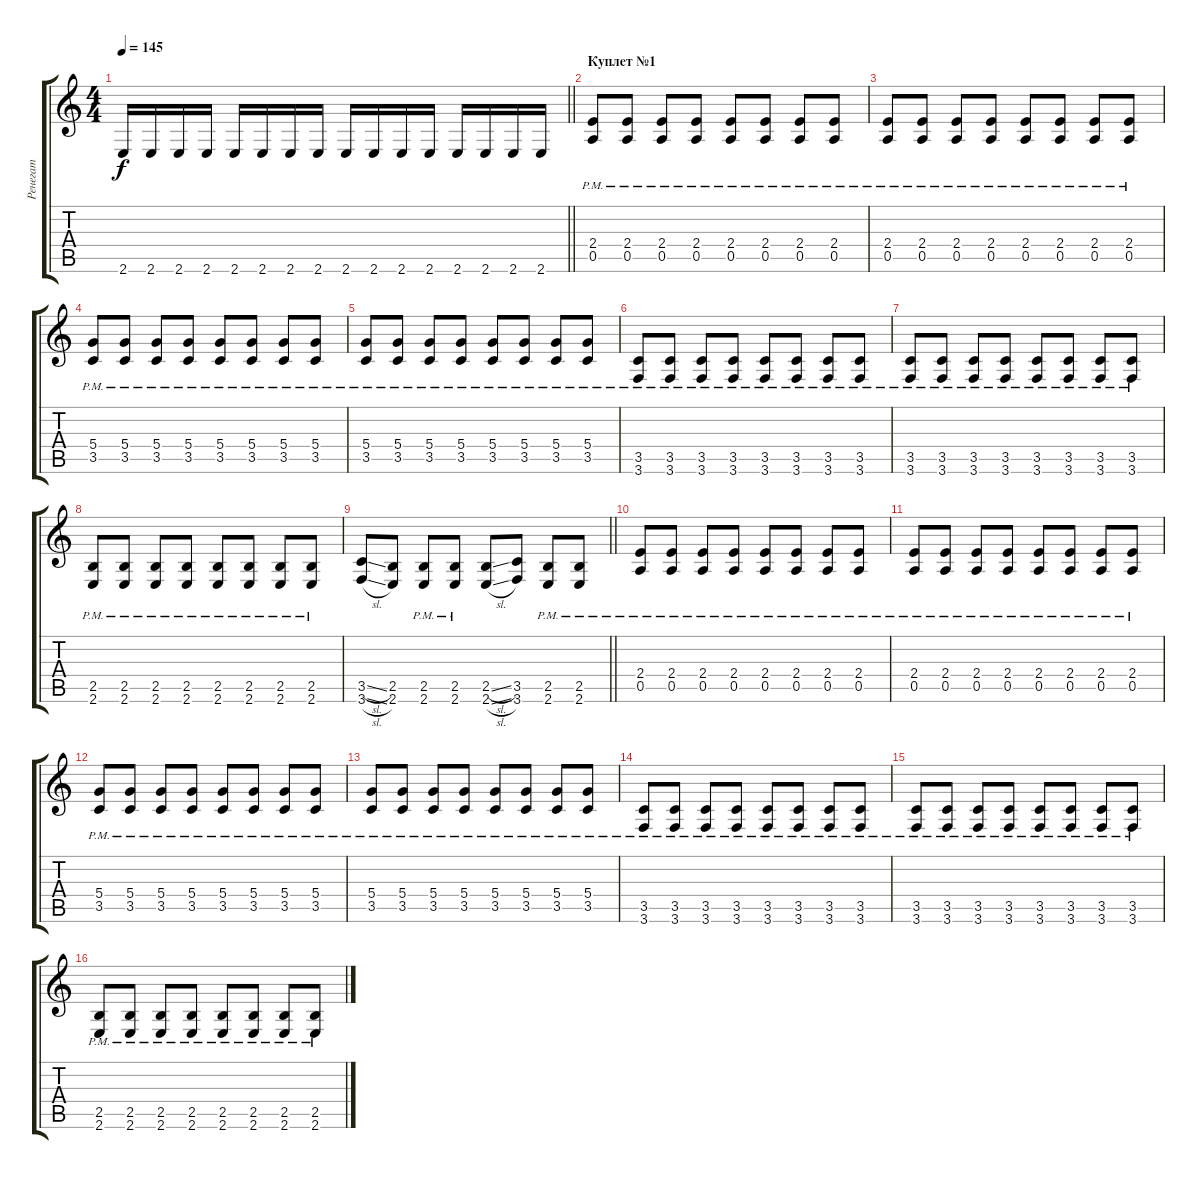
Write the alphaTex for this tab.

\track ("Ренегат" "Ренегат") {instrument overdrivenguitar}
\staff {score tabs}
\tuning (E4 B3 G3 D3 A2 D2) {hide}
\ts (4 4)
\tempo 145
\clef g2
\barLineRight lightlight
\ks c
2.6.16{dy f} 2.6.16 2.6.16 2.6.16 2.6.16 2.6.16 2.6.16 2.6.16 2.6.16 2.6.16 2.6.16 2.6.16 2.6.16 2.6.16 2.6.16 2.6.16 |
\section ("" "Куплет №1")
(2.4{pm} 0.5{pm}).8 (2.4{pm} 0.5{pm}).8 (2.4{pm} 0.5{pm}).8 (2.4{pm} 0.5{pm}).8 (2.4{pm} 0.5{pm}).8 (2.4{pm} 0.5{pm}).8 (2.4{pm} 0.5{pm}).8 (2.4{pm} 0.5{pm}).8 |
(2.4{pm} 0.5{pm}).8 (2.4{pm} 0.5{pm}).8 (2.4{pm} 0.5{pm}).8 (2.4{pm} 0.5{pm}).8 (2.4{pm} 0.5{pm}).8 (2.4{pm} 0.5{pm}).8 (2.4{pm} 0.5{pm}).8 (2.4{pm} 0.5{pm}).8 |
(5.4{pm} 3.5{pm}).8 (5.4{pm} 3.5{pm}).8 (5.4{pm} 3.5{pm}).8 (5.4{pm} 3.5{pm}).8 (5.4{pm} 3.5{pm}).8 (5.4{pm} 3.5{pm}).8 (5.4{pm} 3.5{pm}).8 (5.4{pm} 3.5{pm}).8 |
(5.4{pm} 3.5{pm}).8 (5.4{pm} 3.5{pm}).8 (5.4{pm} 3.5{pm}).8 (5.4{pm} 3.5{pm}).8 (5.4{pm} 3.5{pm}).8 (5.4{pm} 3.5{pm}).8 (5.4{pm} 3.5{pm}).8 (5.4{pm} 3.5{pm}).8 |
(3.5{pm} 3.6{pm}).8 (3.5{pm} 3.6{pm}).8 (3.5{pm} 3.6{pm}).8 (3.5{pm} 3.6{pm}).8 (3.5{pm} 3.6{pm}).8 (3.5{pm} 3.6{pm}).8 (3.5{pm} 3.6{pm}).8 (3.5{pm} 3.6{pm}).8 |
(3.5{pm} 3.6{pm}).8 (3.5{pm} 3.6{pm}).8 (3.5{pm} 3.6{pm}).8 (3.5{pm} 3.6{pm}).8 (3.5{pm} 3.6{pm}).8 (3.5{pm} 3.6{pm}).8 (3.5{pm} 3.6{pm}).8 (3.5{pm} 3.6{pm}).8 |
(2.5{pm} 2.6{pm}).8 (2.5{pm} 2.6{pm}).8 (2.5{pm} 2.6{pm}).8 (2.5{pm} 2.6{pm}).8 (2.5{pm} 2.6{pm}).8 (2.5{pm} 2.6{pm}).8 (2.5{pm} 2.6{pm}).8 (2.5{pm} 2.6{pm}).8 |
\barLineRight lightlight
(3.5{sl} 3.6{sl}).8 (2.5 2.6).8 (2.5{pm} 2.6{pm}).8 (2.5{pm} 2.6{pm}).8 (2.5{sl} 2.6{sl}).8 (3.5 3.6).8 (2.5{pm} 2.6{pm}).8 (2.5{pm} 2.6{pm}).8 |
(2.4{pm} 0.5{pm}).8 (2.4{pm} 0.5{pm}).8 (2.4{pm} 0.5{pm}).8 (2.4{pm} 0.5{pm}).8 (2.4{pm} 0.5{pm}).8 (2.4{pm} 0.5{pm}).8 (2.4{pm} 0.5{pm}).8 (2.4{pm} 0.5{pm}).8 |
(2.4{pm} 0.5{pm}).8 (2.4{pm} 0.5{pm}).8 (2.4{pm} 0.5{pm}).8 (2.4{pm} 0.5{pm}).8 (2.4{pm} 0.5{pm}).8 (2.4{pm} 0.5{pm}).8 (2.4{pm} 0.5{pm}).8 (2.4{pm} 0.5{pm}).8 |
(5.4{pm} 3.5{pm}).8 (5.4{pm} 3.5{pm}).8 (5.4{pm} 3.5{pm}).8 (5.4{pm} 3.5{pm}).8 (5.4{pm} 3.5{pm}).8 (5.4{pm} 3.5{pm}).8 (5.4{pm} 3.5{pm}).8 (5.4{pm} 3.5{pm}).8 |
(5.4{pm} 3.5{pm}).8 (5.4{pm} 3.5{pm}).8 (5.4{pm} 3.5{pm}).8 (5.4{pm} 3.5{pm}).8 (5.4{pm} 3.5{pm}).8 (5.4{pm} 3.5{pm}).8 (5.4{pm} 3.5{pm}).8 (5.4{pm} 3.5{pm}).8 |
(3.5{pm} 3.6{pm}).8 (3.5{pm} 3.6{pm}).8 (3.5{pm} 3.6{pm}).8 (3.5{pm} 3.6{pm}).8 (3.5{pm} 3.6{pm}).8 (3.5{pm} 3.6{pm}).8 (3.5{pm} 3.6{pm}).8 (3.5{pm} 3.6{pm}).8 |
(3.5{pm} 3.6{pm}).8 (3.5{pm} 3.6{pm}).8 (3.5{pm} 3.6{pm}).8 (3.5{pm} 3.6{pm}).8 (3.5{pm} 3.6{pm}).8 (3.5{pm} 3.6{pm}).8 (3.5{pm} 3.6{pm}).8 (3.5{pm} 3.6{pm}).8 |
(2.5{pm} 2.6{pm}).8 (2.5{pm} 2.6{pm}).8 (2.5{pm} 2.6{pm}).8 (2.5{pm} 2.6{pm}).8 (2.5{pm} 2.6{pm}).8 (2.5{pm} 2.6{pm}).8 (2.5{pm} 2.6{pm}).8 (2.5{pm} 2.6{pm}).8
